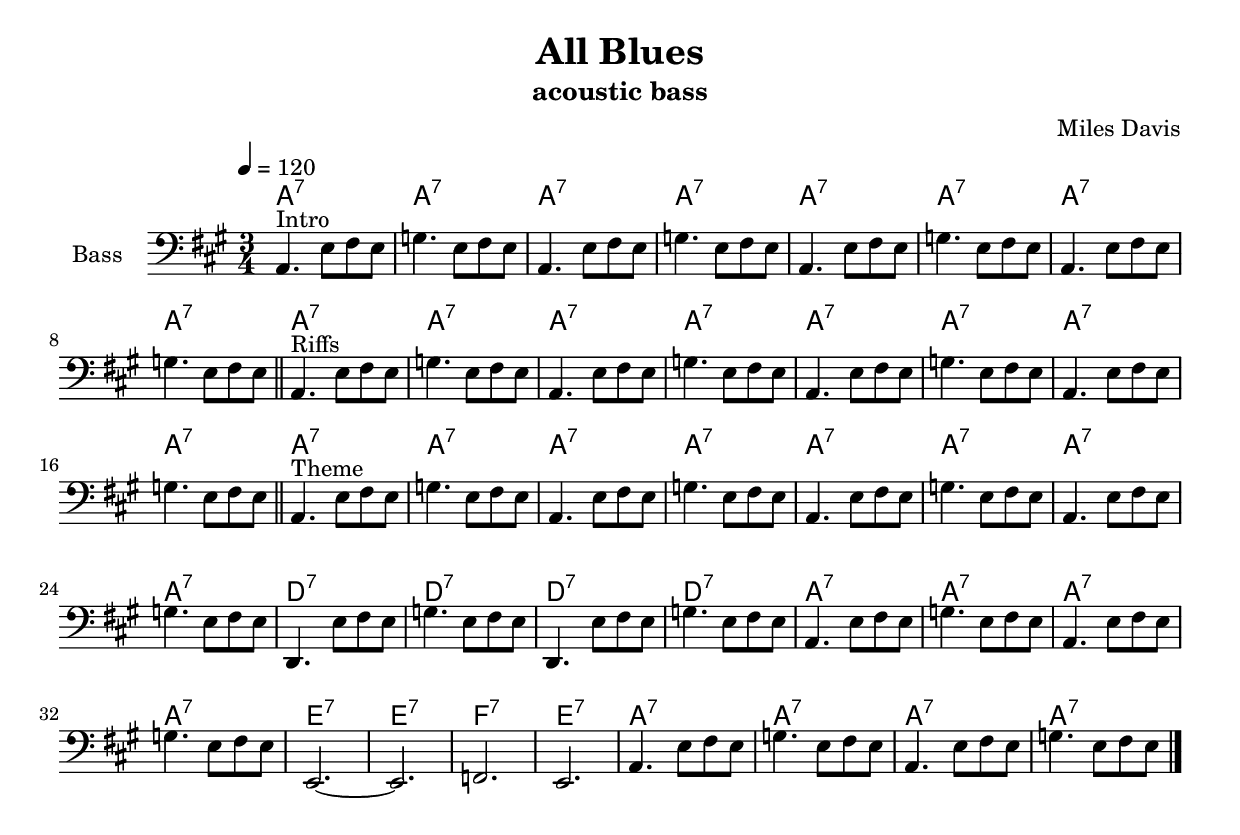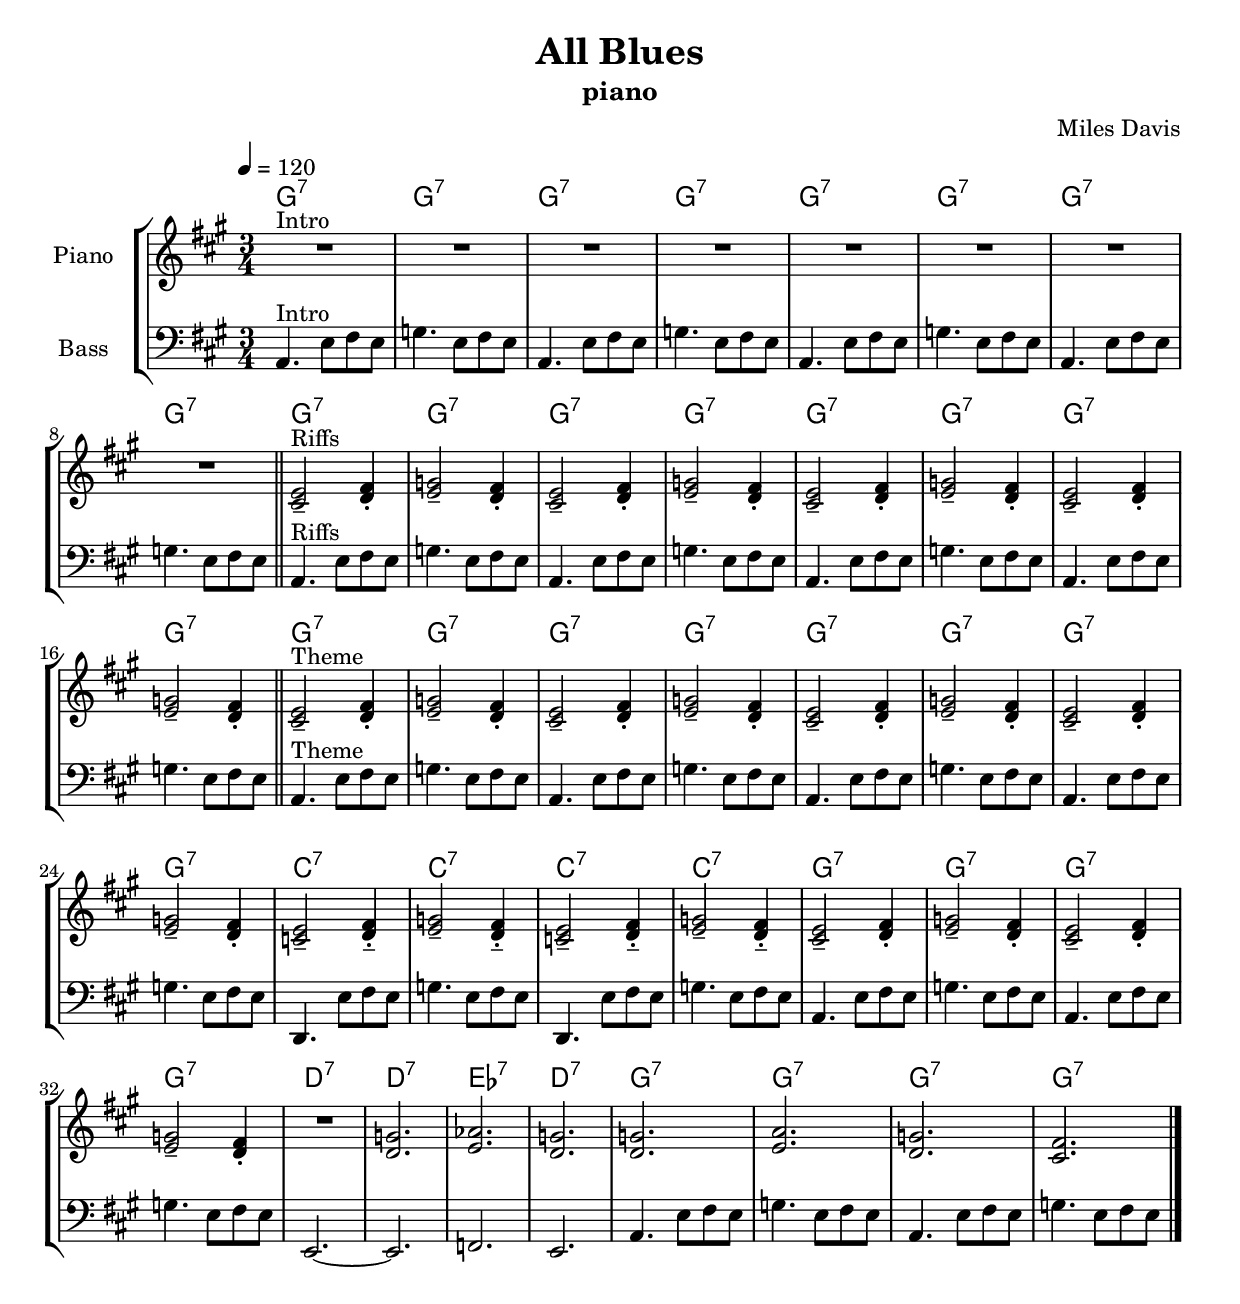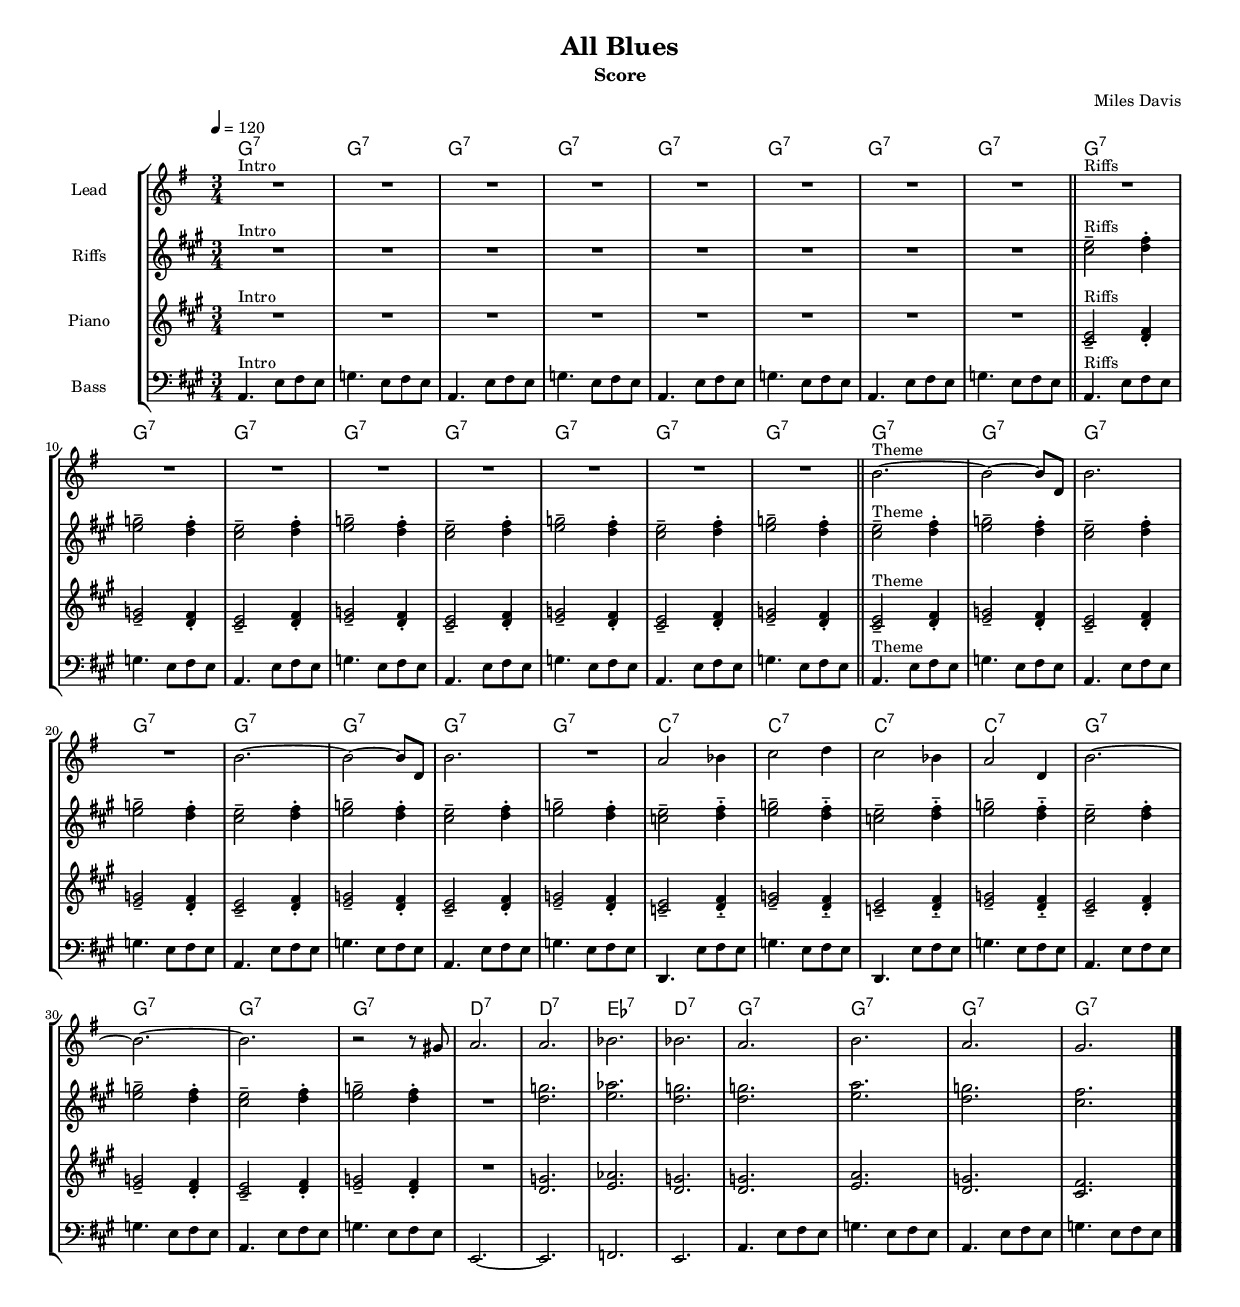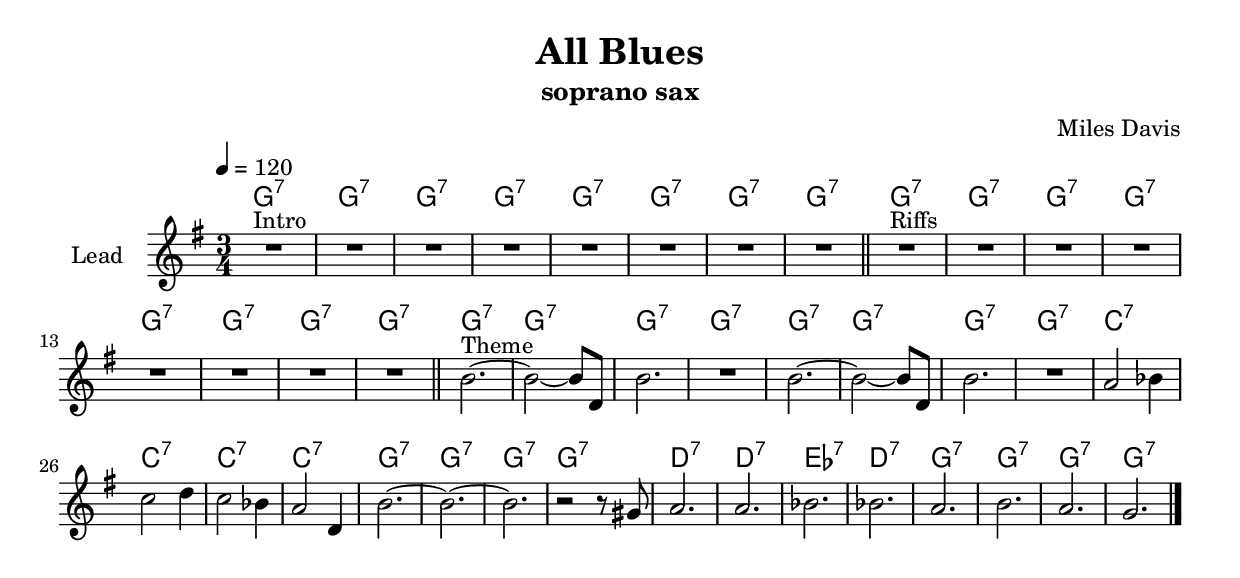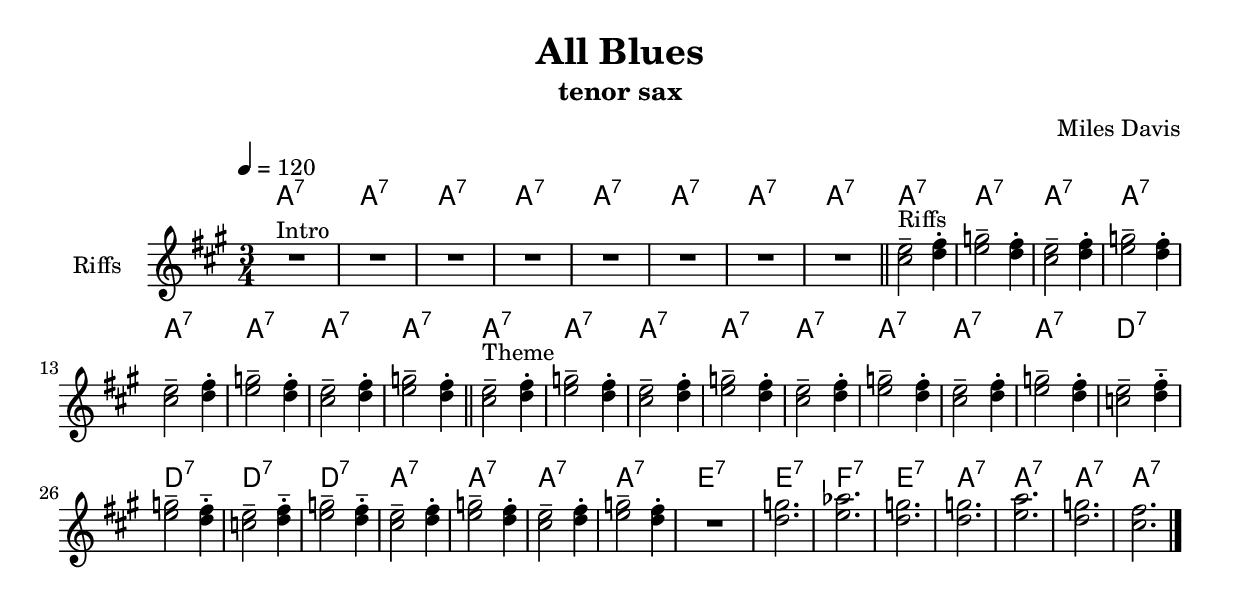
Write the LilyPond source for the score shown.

% Frescobaldi variables:
% -*- output: allBlues_windQuartet_scoreAndParts-score.pdf

% TRANSPOSITION and MIDI variables
originpitch = c %c' %bes'% f % c'
originpitchOttava = c'' %c' %bes'% f % c'

targetpitchone = c
targetpitchtwo = c
targetpitchthr = c
targetpitchfou = c

originpitchone = c % bes,  % c'  %bes'% f % c'
originpitchtwo = bes,, % c % c'' %bes'% f % c'
originpitchthr = bes, % c % c'  %bes'% f % c'
originpitchfou = bes, % c % c'  %f % c'

targetpitch = c'
originpitchFromTarget = c'

midiInstrOne = "soprano sax"
midiInstrTwo = "tenor sax"
midiInstrThr = "piano"
midiInstrFou = "acoustic bass"

clefVThree = "treble" % "bass" %"treble"%
clefVFour = "treble" % "bass" %

% INCLUDE the musical notes (and any variables further used in the books)
%%%%% piece.ly
%%%%% (This is the global definitions file)

\version "2.17.2"

\header{
  title = "All Blues"
  composer = "Miles Davis"
}

% some things to define in the ..._score.ly file:
%originpitch = c' %c' %bes'% f % c'
%targetpitchone = c'
%targetpitchtwo = c'
%targetpitchthr = c'
%targetpitchfou = c'

%clefVThree = G % alto % bass... 

% midiInstrOne
% midiInstrTwo
% midiInstrThr
% midiInstrFou

globalStyle = {
  \accidentalStyle "modern-cautionary"
}

structure = {
  s2.^\markup{Intro} |
  s2. * 7 |
  \bar "||"
  s2.^\markup{Riffs}  |
  s2. * 7 |
  \bar "||"
  \repeat volta 2 {
  s2.^\markup{Theme}  |
  s2. * 23 
  \bar "|."
  }
}

global = {
  \time 3/4
  \tempo  4 = 120
  \key g \major
}

chordSeq = \chordmode {
  g2.:7 | % intro
  g:7 |
  g:7 |
  g:7 |
  g2.:7 | % intro
  g:7 |
  g:7 |
  g:7 |
  g:7 | % riffs
  g:7 |
  g:7 |
  g:7 |
  g:7 | % riffs
  g:7 |
  g:7 |
  g:7 |
  g:7 | % melody
  g:7 |
  g:7 |
  g:7 |
  g:7 | % melody
  g:7 |
  g:7 |
  g:7 |
  c:7 |
  c:7 |
  c:7 |
  c:7 |
  g:7 |
  g:7 |
  g:7 |
  g:7 |
  d:7 |
  d:7 |
  ees:7 |
  d:7 |
  g:7 |
  g:7 |
  g:7 |
  g:7
}

leadVoix = \transpose \originpitchone \targetpitchone {\new Voice { 
  \global
  \relative c''{
  \set Staff.instrumentName = #"Lead "
  \set Staff.midiInstrument = \midiInstrOne
  \transposition c' % for MIDI files? to be verified

  \compressFullBarRests
  R2.*8 | % intro
  R2.*8 | % riffs
  
  b2. ~ | % theme
  b2 ~ b8 d, |
  b'2. |
  R2. |
  b2. ~ |
  b2~ b8 d, |
  b'2. |
  R2. |
  
  a2 bes4 |
  c2 d4 |
  c2 bes4 |
  a2 d,4 |
  b'2. ~|
  b2. ~|
  b2. |
  r2 r8 gis |
  a2. |
  a2. |
  bes2. |
  bes2. |
  a2. |
  b2. |
  a2. |
  g2. 
  

\bar "|." }}}   %*********************************

riffParts = \transpose \originpitchtwo \targetpitchtwo {\new Voice { 
  \global
  \relative c'{
  \set Staff.instrumentName = #"Riffs "
  \set Staff.midiInstrument = \midiInstrTwo
  \transposition c' % for MIDI files? to be verified
  \compressFullBarRests
  R2.*8 | % intro
  << % riffs
    {
      d2-- e4-. |
      f2-- e4-. |
      d2-- e4-. |
      f2-- e4-. |
      d2-- e4-. |
      f2-- e4-. |
      d2-- e4-. |
      f2-- e4-. |
    }
    {
      b2-- c4-. |
      d2-- c4-. |
      b2-- c4-. |
      d2-- c4-. |
      b2-- c4-. |
      d2-- c4-. |
      b2-- c4-. |
      d2-- c4-. |
    }
  >>
  << % riffs G 
    {
      d2-- e4-. |
      f2-- e4-. |
      d2-- e4-. |
      f2-- e4-. |
      d2-- e4-. |
      f2-- e4-. |
      d2-- e4-. |
      f2-- e4-. |
    }
    {
      b2-- c4-. |
      d2-- c4-. |
      b2-- c4-. |
      d2-- c4-. |
      b2-- c4-. |
      d2-- c4-. |
      b2-- c4-. |
      d2-- c4-. |
    }
  >>
  << % riffs C then G
    {
      d2-- e4-. |
      f2-- e4-. |
      d2-- e4-. |
      f2-- e4-. |
      d2-- e4-. |
      f2-- e4-. |
      d2-- e4-. |
      f2-- e4-. |
    }
    {
      bes2-- c4-- |
      d2-- c4-- |
      bes2-- c4-- |
      d2-- c4-- |
      b2-- c4-. |
      d2-- c4-. |
      b2-- c4-. |
      d2-- c4-. |
    }
  >>

  R2. |
  <<
    {
      f |
      ges |
      f |
      f |
      g |
      f |
      e
    }
    {
      c |
      d |
      c |
      c | 
      d | 
      c | 
      b |
    }
  >>

\bar "|." }}}   %*********************************

three = \transpose \originpitchthr \targetpitchthr {\new Voice { 
  \global
  \relative c' {
  \set Staff.instrumentName = #"Piano "
  \set Staff.midiInstrument = \midiInstrThr
  \transposition c' % for MIDI files? to be verified

  %\clef bass %alto
  \clef \clefVThree

\compressFullBarRests
  R2.*8 | % intro
  << % riffs
    {
      d2-- e4-. |
      f2-- e4-. |
      d2-- e4-. |
      f2-- e4-. |
      d2-- e4-. |
      f2-- e4-. |
      d2-- e4-. |
      f2-- e4-. |
    }
    {
      b2-- c4-. |
      d2-- c4-. |
      b2-- c4-. |
      d2-- c4-. |
      b2-- c4-. |
      d2-- c4-. |
      b2-- c4-. |
      d2-- c4-. |
    }
  >>
  << % riffs G 
    {
      d2-- e4-. |
      f2-- e4-. |
      d2-- e4-. |
      f2-- e4-. |
      d2-- e4-. |
      f2-- e4-. |
      d2-- e4-. |
      f2-- e4-. |
    }
    {
      b2-- c4-. |
      d2-- c4-. |
      b2-- c4-. |
      d2-- c4-. |
      b2-- c4-. |
      d2-- c4-. |
      b2-- c4-. |
      d2-- c4-. |
    }
  >>
  << % riffs C then G
    {
      d2-- e4-. |
      f2-- e4-. |
      d2-- e4-. |
      f2-- e4-. |
      d2-- e4-. |
      f2-- e4-. |
      d2-- e4-. |
      f2-- e4-. |
    }
    {
      bes2-- c4-- |
      d2-- c4-- |
      bes2-- c4-- |
      d2-- c4-- |
      b2-- c4-. |
      d2-- c4-. |
      b2-- c4-. |
      d2-- c4-. |
    }
  >>

  R2. |
  <<
    {
      f |
      ges |
      f |
      f |
      g |
      f |
      e
    }
    {
      c |
      d |
      c |
      c | 
      d | 
      c | 
      b |
    }
  >>

\bar "|." }}}   %*********************************

bassVox = \transpose \originpitchfou \targetpitchfou {\new Voice { 
  \global
  \relative c {
  \set Staff.instrumentName = #"Bass "
  \set Staff.midiInstrument = \midiInstrFou
  \transposition c' % for MIDI files? to be verified

  \clef bass 
  \compressFullBarRests
  g4. d'8 e d | % intro
  f4. d8 e d |
  g,4. d'8 e d |
  f4. d8 e d |
  g,4. d'8 e d |
  f4. d8 e d |
  g,4. d'8 e d |
  f4. d8 e d |
  g,4. d'8 e d | % riffs
  f4. d8 e d |
  g,4. d'8 e d |
  f4. d8 e d |
  g,4. d'8 e d |
  f4. d8 e d |
  g,4. d'8 e d |
  f4. d8 e d |
  
  g,4. d'8 e d |
  f4. d8 e d |
  g,4. d'8 e d |
  f4. d8 e d |
  g,4. d'8 e d |
  f4. d8 e d |
  g,4. d'8 e d |
  f4. d8 e d |

  c,4. d'8 e d |
  f4. d8 e d |
  c,4. d'8 e d |
  f4. d8 e d |
  g,4. d'8 e d |
  f4. d8 e d |
  g,4. d'8 e d |
  f4. d8 e d |

  d,2. ~ |
  d2. |
  ees |
  d |
  g4. d'8 e d |
  f4. d8 e d |
  g,4. d'8 e d |
  f4. d8 e d |
  

\bar "|."}}}   %**********************************

musicPieceOne = {
  <<
    \tag #'score \tag #'piano \new ChordNames {\chordSeq}
    \tag #'v1 \transpose \originpitchone \targetpitchone {
       \new ChordNames {\chordSeq}}
    \tag #'v2 \transpose \originpitchtwo \targetpitchtwo {
       \new ChordNames {\chordSeq}}
    \tag #'v3 \transpose \originpitchthr \targetpitchthr {
       \new ChordNames {\chordSeq}}
    \tag #'v4 \transpose \originpitchfou \targetpitchfou {
       \new ChordNames {\chordSeq}}
    \tag #'score \tag #'v1 \new Staff { << \globalStyle \structure \leadVoix >> }
    \tag #'score \tag #'v2 \new Staff { << \globalStyle \structure \riffParts>> }
    \tag #'score \tag #'v3 \tag #'piano \new Staff { << \globalStyle \structure \three>> }
    \tag #'score \tag #'v4 \tag #'piano \new Staff { << \globalStyle \structure \bassVox>> }
  >>
}


%%% Local Variables:
%%% LilyPond-master-file: "allBlues_scoreAndParts.ly"
%%% End: 
%%% -*- master: allBlues_windQuartet_scoreAndParts.ly;



\paper{
  print-all-headers = "true"
}
#(set-global-staff-size 14)

% BOOK FOR THE WHOLE SCORE
% 
%    add as many bookparts as there are pieces in the music
\book{
  \bookOutputSuffix "score_in_B" 
  \header {
    instrumentName = "Title" % ?
    }
  #(set-global-staff-size 14)
  \bookpart{
    \header{
      subtitle = "Score"
      }
    \score {
      \new StaffGroup \keepWithTag #'score \musicPieceOne
      \layout { 
	#(layout-set-staff-size 14)}
      \midi { }
      \header{
	instrumentName ="Quartet"
      }
    }
  }
  % ... other bookparts come here
}

% BOOKS FOR EACH INSTRUMENT
% 
%    for each instrument, we likewise have a book
% 
% TODO: make more automatisms with variables? possible to put more logic?
% 
#(set-global-staff-size 20)%
\book{
  \bookOutputSuffix \midiInstrOne
  #(set-global-staff-size 20)%
  
  \bookpart{
    \header{
      subtitle = \midiInstrOne
      }
    \score {
      \new StaffGroup \keepWithTag #'v1 \musicPieceOne
      \header{
	instrumentName = \midiInstrOne
      }
    }
  }
  % ... other bookparts
}


#(set-global-staff-size 20)%
\book{
  \bookOutputSuffix \midiInstrTwo
  #(set-global-staff-size 20)%
  
  \bookpart{
    \header{
      subtitle = \midiInstrTwo
      }
    \score {
      \new StaffGroup \keepWithTag #'v2 \musicPieceOne
      \header{
	instrumentName = \midiInstrTwo
      }
    }
  }
  % ... other bookparts
}


#(set-global-staff-size 20)%
\book{
  \bookOutputSuffix \midiInstrThr
  #(set-global-staff-size 20)%
  
  \bookpart{
    \header{
      subtitle = \midiInstrThr
      }
    \score {
      \new StaffGroup \keepWithTag #'piano \musicPieceOne
      \header{
	instrumentName =\midiInstrThr
      }
    }
  }
  % ... other bookparts
}


#(set-global-staff-size 20)%
\book{
  \bookOutputSuffix \midiInstrFou
  #(set-global-staff-size 20)%
  
  \bookpart{
    \header{
      subtitle = \midiInstrFou
      }
    \score {
      \new StaffGroup \keepWithTag #'v4 \musicPieceOne
      \header{
	instrumentName =\midiInstrFou
      }
    }
  }
  % ... other bookparts
}

